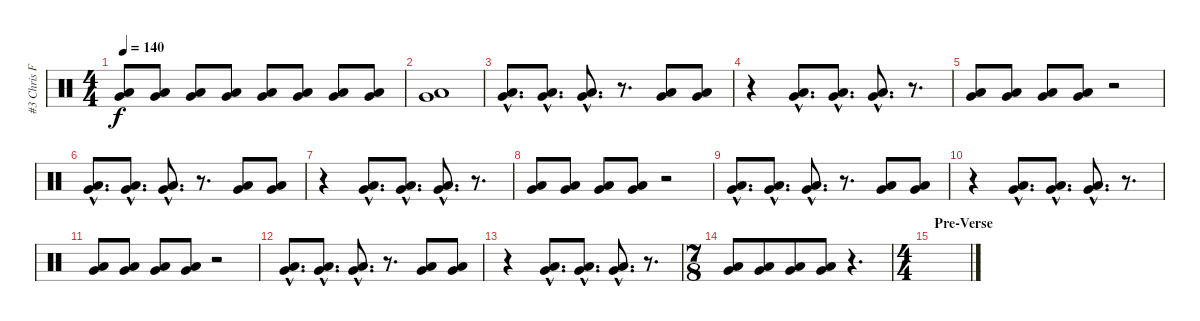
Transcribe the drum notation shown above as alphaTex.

\track ("#3 Chris Fehn - Percussions" "#3 Chris F") {instrument percussion}
\staff {score}
\articulation defaults
\ts (4 4)
\tempo 140
\clef neutral
\ks c
("Very Low Tom (hit)" "Low Tom (hit)").8{dy f} ("Very Low Tom (hit)" "Low Tom (hit)").8 ("Very Low Tom (hit)" "Low Tom (hit)").8 ("Very Low Tom (hit)" "Low Tom (hit)").8 ("Very Low Tom (hit)" "Low Tom (hit)").8 ("Very Low Tom (hit)" "Low Tom (hit)").8 ("Very Low Tom (hit)" "Low Tom (hit)").8 ("Very Low Tom (hit)" "Low Tom (hit)").8 |
("Very Low Tom (hit)" "Low Tom (hit)").1 |
("Very Low Tom (hit)"{hac} "Low Tom (hit)"{hac}).8{d} ("Very Low Tom (hit)"{hac} "Low Tom (hit)"{hac}).8{d} ("Very Low Tom (hit)"{hac} "Low Tom (hit)"{hac}).8{d} r.8{d} ("Very Low Tom (hit)" "Low Tom (hit)").8 ("Very Low Tom (hit)" "Low Tom (hit)").8 |
r.4 ("Very Low Tom (hit)"{hac} "Low Tom (hit)"{hac}).8{d} ("Very Low Tom (hit)"{hac} "Low Tom (hit)"{hac}).8{d} ("Very Low Tom (hit)"{hac} "Low Tom (hit)"{hac}).8{d} r.8{d} |
("Very Low Tom (hit)" "Low Tom (hit)").8 ("Very Low Tom (hit)" "Low Tom (hit)").8 ("Very Low Tom (hit)" "Low Tom (hit)").8 ("Very Low Tom (hit)" "Low Tom (hit)").8 r.2 |
("Very Low Tom (hit)"{hac} "Low Tom (hit)"{hac}).8{d} ("Very Low Tom (hit)"{hac} "Low Tom (hit)"{hac}).8{d} ("Very Low Tom (hit)"{hac} "Low Tom (hit)"{hac}).8{d} r.8{d} ("Very Low Tom (hit)" "Low Tom (hit)").8 ("Very Low Tom (hit)" "Low Tom (hit)").8 |
r.4 ("Very Low Tom (hit)"{hac} "Low Tom (hit)"{hac}).8{d} ("Very Low Tom (hit)"{hac} "Low Tom (hit)"{hac}).8{d} ("Very Low Tom (hit)"{hac} "Low Tom (hit)"{hac}).8{d} r.8{d} |
("Very Low Tom (hit)" "Low Tom (hit)").8 ("Very Low Tom (hit)" "Low Tom (hit)").8 ("Very Low Tom (hit)" "Low Tom (hit)").8 ("Very Low Tom (hit)" "Low Tom (hit)").8 r.2 |
("Very Low Tom (hit)"{hac} "Low Tom (hit)"{hac}).8{d} ("Very Low Tom (hit)"{hac} "Low Tom (hit)"{hac}).8{d} ("Very Low Tom (hit)"{hac} "Low Tom (hit)"{hac}).8{d} r.8{d} ("Very Low Tom (hit)" "Low Tom (hit)").8 ("Very Low Tom (hit)" "Low Tom (hit)").8 |
r.4 ("Very Low Tom (hit)"{hac} "Low Tom (hit)"{hac}).8{d} ("Very Low Tom (hit)"{hac} "Low Tom (hit)"{hac}).8{d} ("Very Low Tom (hit)"{hac} "Low Tom (hit)"{hac}).8{d} r.8{d} |
("Very Low Tom (hit)" "Low Tom (hit)").8 ("Very Low Tom (hit)" "Low Tom (hit)").8 ("Very Low Tom (hit)" "Low Tom (hit)").8 ("Very Low Tom (hit)" "Low Tom (hit)").8 r.2 |
("Very Low Tom (hit)"{hac} "Low Tom (hit)"{hac}).8{d} ("Very Low Tom (hit)"{hac} "Low Tom (hit)"{hac}).8{d} ("Very Low Tom (hit)"{hac} "Low Tom (hit)"{hac}).8{d} r.8{d} ("Very Low Tom (hit)" "Low Tom (hit)").8 ("Very Low Tom (hit)" "Low Tom (hit)").8 |
r.4 ("Very Low Tom (hit)"{hac} "Low Tom (hit)"{hac}).8{d} ("Very Low Tom (hit)"{hac} "Low Tom (hit)"{hac}).8{d} ("Very Low Tom (hit)"{hac} "Low Tom (hit)"{hac}).8{d} r.8{d} |
\ts (7 8)
("Very Low Tom (hit)" "Low Tom (hit)").8 ("Very Low Tom (hit)" "Low Tom (hit)").8 ("Very Low Tom (hit)" "Low Tom (hit)").8 ("Very Low Tom (hit)" "Low Tom (hit)").8 r.4{d} |
\ts (4 4)
\section ("" "Pre-Verse")
